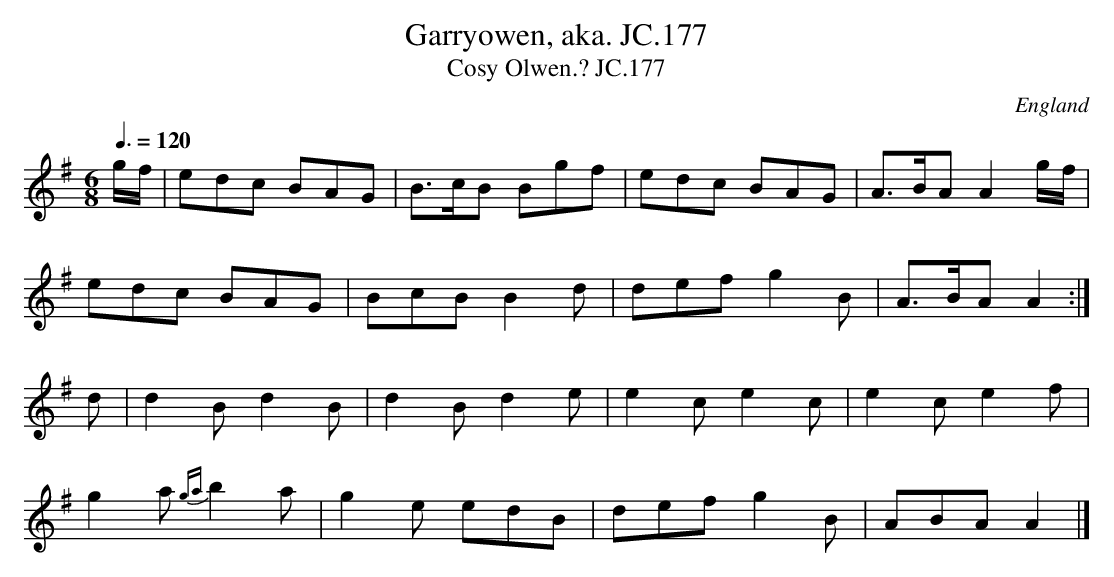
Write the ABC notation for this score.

X:1
T:Garryowen, aka. JC.177
T:Cosy Olwen.? JC.177
O:England
M:6/8
L:1/8
Q:3/8=120
K:G major
g/f/|\
edc BAG|B>cB Bgf|edc BAG|A>BAA2g/f/|!
edc BAG|BcBB2d|defg2B|A>BAA2:|!
d|d2Bd2B|d2Bd2e|e2ce2c|e2ce2f|!
g2a {ga}b2a|g2e edB|defg2B|ABAA2|]
